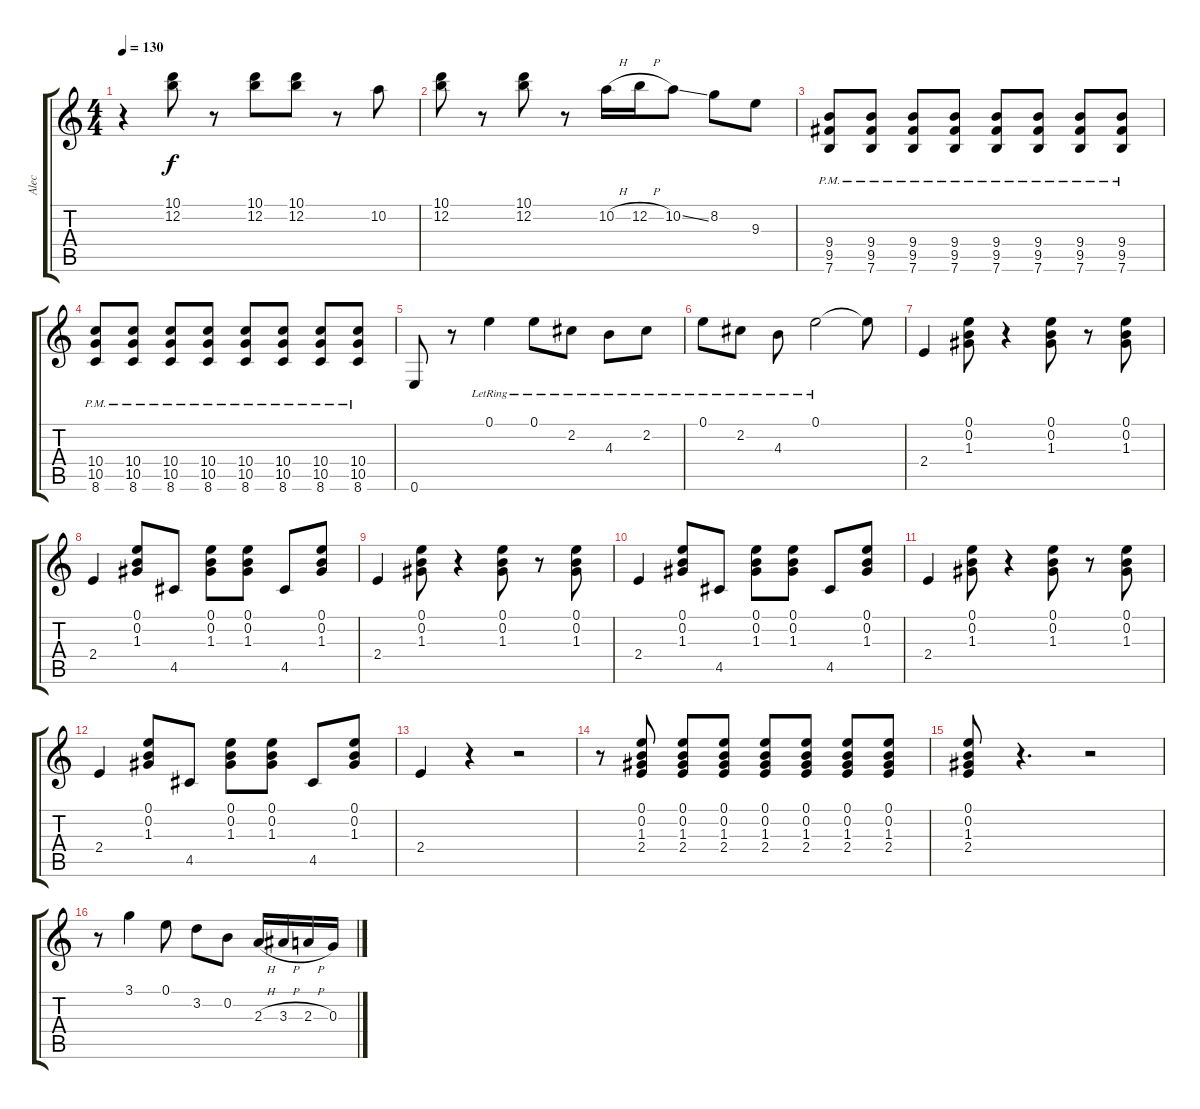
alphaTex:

\track ("Alec" "Alec") {instrument electricguitarclean}
\staff {score tabs}
\tuning (E4 B3 G3 D3 A2 E2) {hide}
\ts (4 4)
\tempo 130
\clef g2
\ks c
r.4{dy f} (10.1 12.2).8 r.8 (10.1 12.2).8 (10.1 12.2).8 r.8 10.2.8 |
(10.1 12.2).8 r.8 (10.1 12.2).8 r.8 10.2{h}.16 12.2{h}.16 10.2{ss}.8 8.2.8 9.3.8 |
(9.4{pm} 9.5{pm} 7.6{pm}).8 (9.4{pm} 9.5{pm} 7.6{pm}).8 (9.4{pm} 9.5{pm} 7.6{pm}).8 (9.4{pm} 9.5{pm} 7.6{pm}).8 (9.4{pm} 9.5{pm} 7.6{pm}).8 (9.4{pm} 9.5{pm} 7.6{pm}).8 (9.4{pm} 9.5{pm} 7.6{pm}).8 (9.4{pm} 9.5{pm} 7.6{pm}).8 |
(10.4{pm} 10.5{pm} 8.6{pm}).8 (10.4{pm} 10.5{pm} 8.6{pm}).8 (10.4{pm} 10.5{pm} 8.6{pm}).8 (10.4{pm} 10.5{pm} 8.6{pm}).8 (10.4{pm} 10.5{pm} 8.6{pm}).8 (10.4{pm} 10.5{pm} 8.6{pm}).8 (10.4{pm} 10.5{pm} 8.6{pm}).8 (10.4{pm} 10.5{pm} 8.6{pm}).8 |
0.6.8 r.8 0.1{lr}.4 0.1{lr}.8 2.2{lr}.8 4.3{lr}.8 2.2{lr}.8 |
0.1{lr}.8 2.2{lr}.8 4.3{lr}.8 0.1{lr}.2 0.1{t}.8 |
2.4.4 (0.1 0.2 1.3).8 r.4 (0.1 0.2 1.3).8 r.8 (0.1 0.2 1.3).8 |
2.4.4 (0.1 0.2 1.3).8 4.5.8 (0.1 0.2 1.3).8 (0.1 0.2 1.3).8 4.5.8 (0.1 0.2 1.3).8 |
2.4.4 (0.1 0.2 1.3).8 r.4 (0.1 0.2 1.3).8 r.8 (0.1 0.2 1.3).8 |
2.4.4 (0.1 0.2 1.3).8 4.5.8 (0.1 0.2 1.3).8 (0.1 0.2 1.3).8 4.5.8 (0.1 0.2 1.3).8 |
2.4.4 (0.1 0.2 1.3).8 r.4 (0.1 0.2 1.3).8 r.8 (0.1 0.2 1.3).8 |
2.4.4 (0.1 0.2 1.3).8 4.5.8 (0.1 0.2 1.3).8 (0.1 0.2 1.3).8 4.5.8 (0.1 0.2 1.3).8 |
2.4.4 r.4 r.2 |
r.8 (0.1 0.2 1.3 2.4).8 (0.1 0.2 1.3 2.4).8 (0.1 0.2 1.3 2.4).8 (0.1 0.2 1.3 2.4).8 (0.1 0.2 1.3 2.4).8 (0.1 0.2 1.3 2.4).8 (0.1 0.2 1.3 2.4).8 |
(0.1 0.2 1.3 2.4).8 r.4{d} r.2 |
r.8 3.1.4 0.1.8 3.2.8 0.2.8 2.3{h}.16 3.3{h}.16 2.3{h}.16 0.3.16
